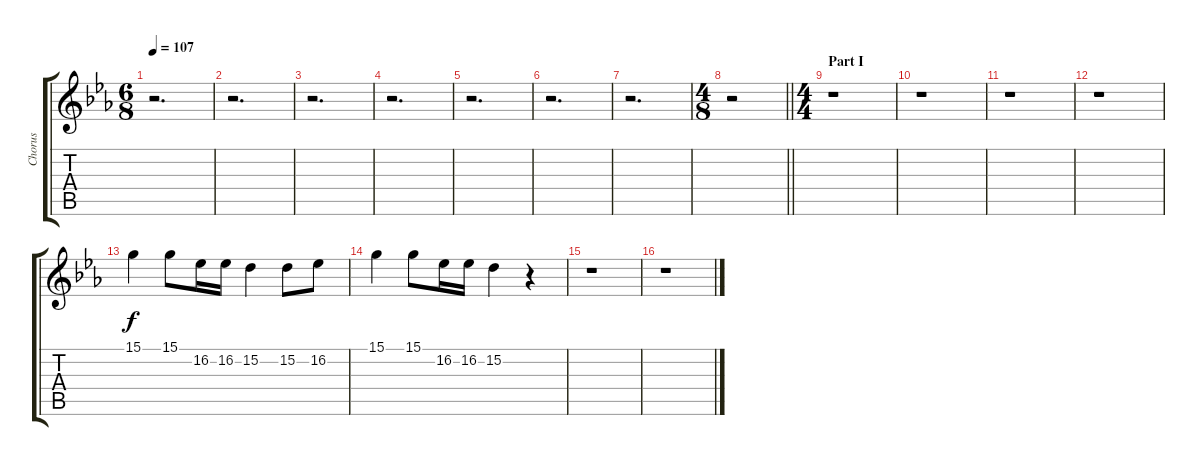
\track ("Chorus" "Chorus") {instrument trumpet}
\staff {score tabs}
\tuning (E4 B3 G3 D3 A2 E2) {hide}
\ts (6 8)
\tempo 107
\clef g2
\ks eb
r.2{d dy f} |
r.2{d} |
r.2{d} |
r.2{d} |
r.2{d} |
r.2{d} |
r.2{d} |
\ts (4 8)
\barLineRight lightlight
r.2 |
\ts (4 4)
\section ("" "Part I")
r.1 |
r.1 |
r.1 |
r.1 |
15.1.4 15.1.8 16.2.16 16.2.16 15.2.4 15.2.8 16.2.8 |
15.1.4 15.1.8 16.2.16 16.2.16 15.2.4 r.4 |
r.1 |
r.1
